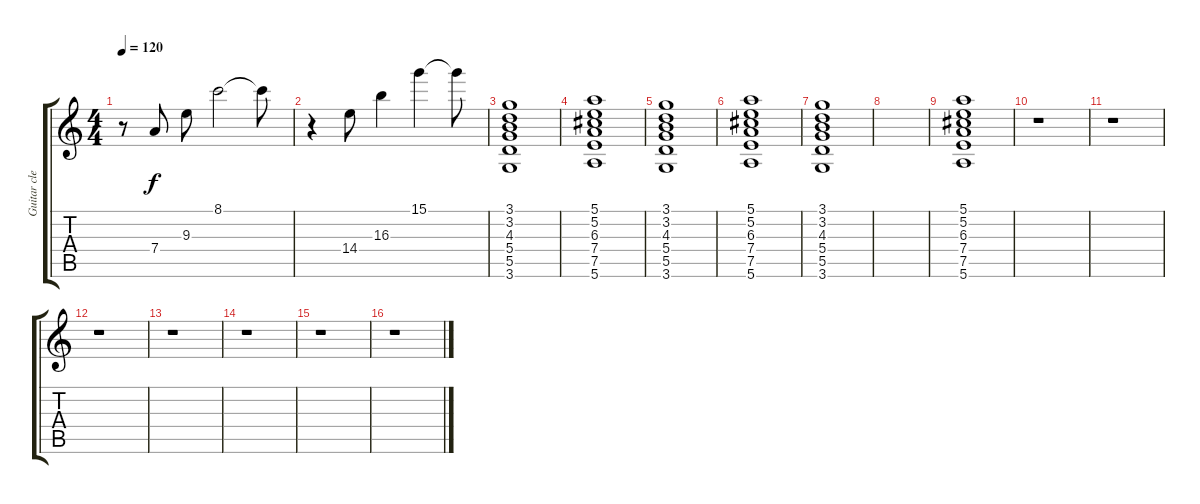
\track ("Guitar clean" "Guitar cle") {instrument electricguitarclean}
\staff {score tabs}
\tuning (E4 B3 G3 D3 A2 E2) {hide}
\ts (4 4)
\tempo 120
\clef g2
\ks c
r.8{dy f} 7.4.8 9.3.8 8.1.2 8.1{t}.8 |
r.4 14.4.8 16.3.4 15.1.4 15.1{t}.8 |
(3.1 3.2 4.3 5.4 5.5 3.6).1 |
(5.1 5.2 6.3 7.4 7.5 5.6).1 |
(3.1 3.2 4.3 5.4 5.5 3.6).1 |
(5.1 5.2 6.3 7.4 7.5 5.6).1 |
(3.1 3.2 4.3 5.4 5.5 3.6).1 |
|
(5.1 5.2 6.3 7.4 7.5 5.6).1 |
r.1 |
r.1 |
r.1 |
r.1 |
r.1 |
r.1 |
r.1
